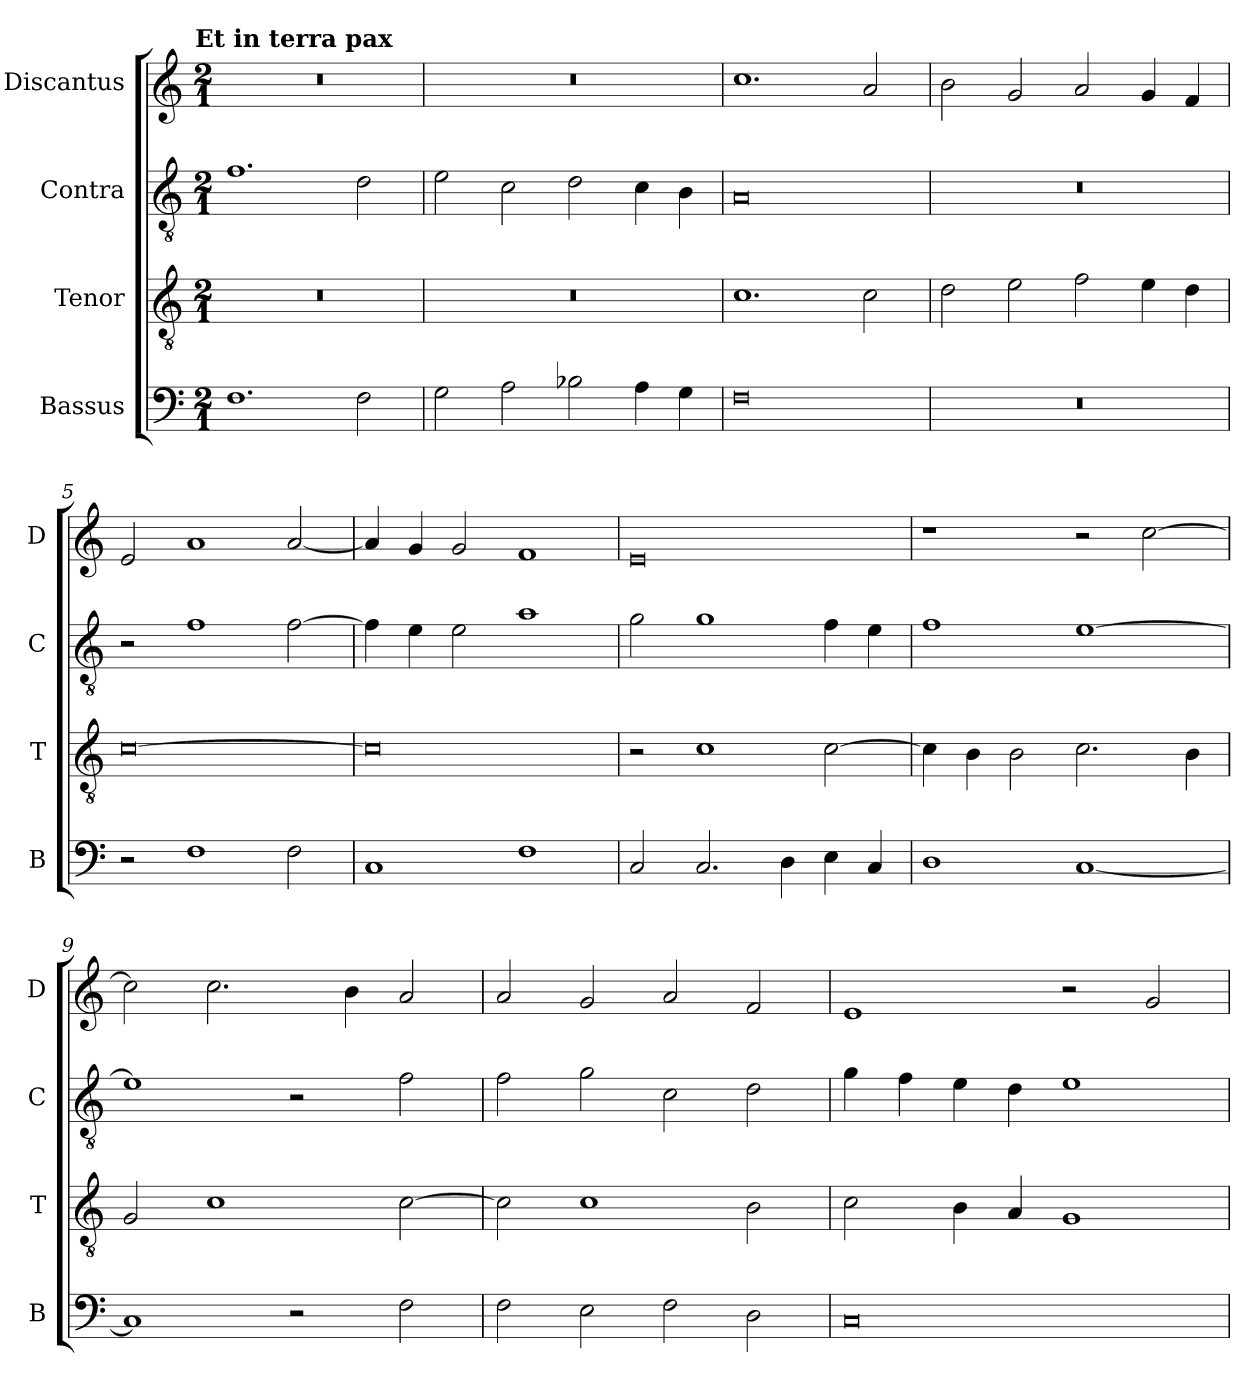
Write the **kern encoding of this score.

**kern	**kern	**kern	**kern
*part4	*part3	*part2	*part1
*staff4	*staff3	*staff2	*staff1
*I"Bassus	*I"Tenor	*I"Contra	*I"Discantus
*I'B	*I'T	*I'C	*I'D
*clefF4	*clefGv2	*clefGv2	*clefG2
*k[]	*k[]	*k[]	*k[]
!!LO:TX:omd:t=Et in terra pax
*M2/1	*M2/1	*M2/1	*M2/1
=1	=1	=1	=1
1.F	0r	1.f	0r
2F\	.	2d\	.
=2	=2	=2	=2
2G\	0r	2e\	0r
2A\	.	2c\	.
2B-X\	.	2d\	.
4A\	.	4c\	.
4G\	.	4B\	.
=3	=3	=3	=3
0F	1.c	0A	1.cc
.	2c\	.	2a/
=4	=4	=4	=4
0r	2d\	0r	2b\
.	2e\	.	2g/
.	2f\	.	2a/
.	4e\	.	4g/
.	4d\	.	4f/
=5	=5	=5	=5
2r	[0c	2r	2e/
1F	.	1f	1a
2F\	.	[2f\	[2a/
=6	=6	=6	=6
1C	0c]	4f\]	4a/]
.	.	4e\	4g/
.	.	2e\	2g/
1F	.	1a	1f
=7	=7	=7	=7
2C/	2r	2g\	0e
2.C/	1c	1g	.
4D\	.	.	.
4E\	[2c\	4f\	.
4C/	.	4e\	.
=8	=8	=8	=8
1D	4c\]	1f	1r
.	4B\	.	.
.	2B\	.	.
[1C	2.c\	[1e	2r
.	.	.	[2cc\
.	4B\	.	.
=9	=9	=9	=9
1C]	2G/	1e]	2cc\]
.	1c	.	2.cc\
2r	.	2r	.
.	.	.	4b\
2F\	[2c\	2f\	2a/
=10	=10	=10	=10
2F\	2c\]	2f\	2a/
2E\	1c	2g\	2g/
2F\	.	2c\	2a/
2D\	2B\	2d\	2f/
=11	=11	=11	=11
0C	2c\	4g\	1e
.	.	4f\	.
.	4B\	4e\	.
.	4A/	4d\	.
.	1G	1e	2r
.	.	.	2g/
=	=	=	=
*-	*-	*-	*-
